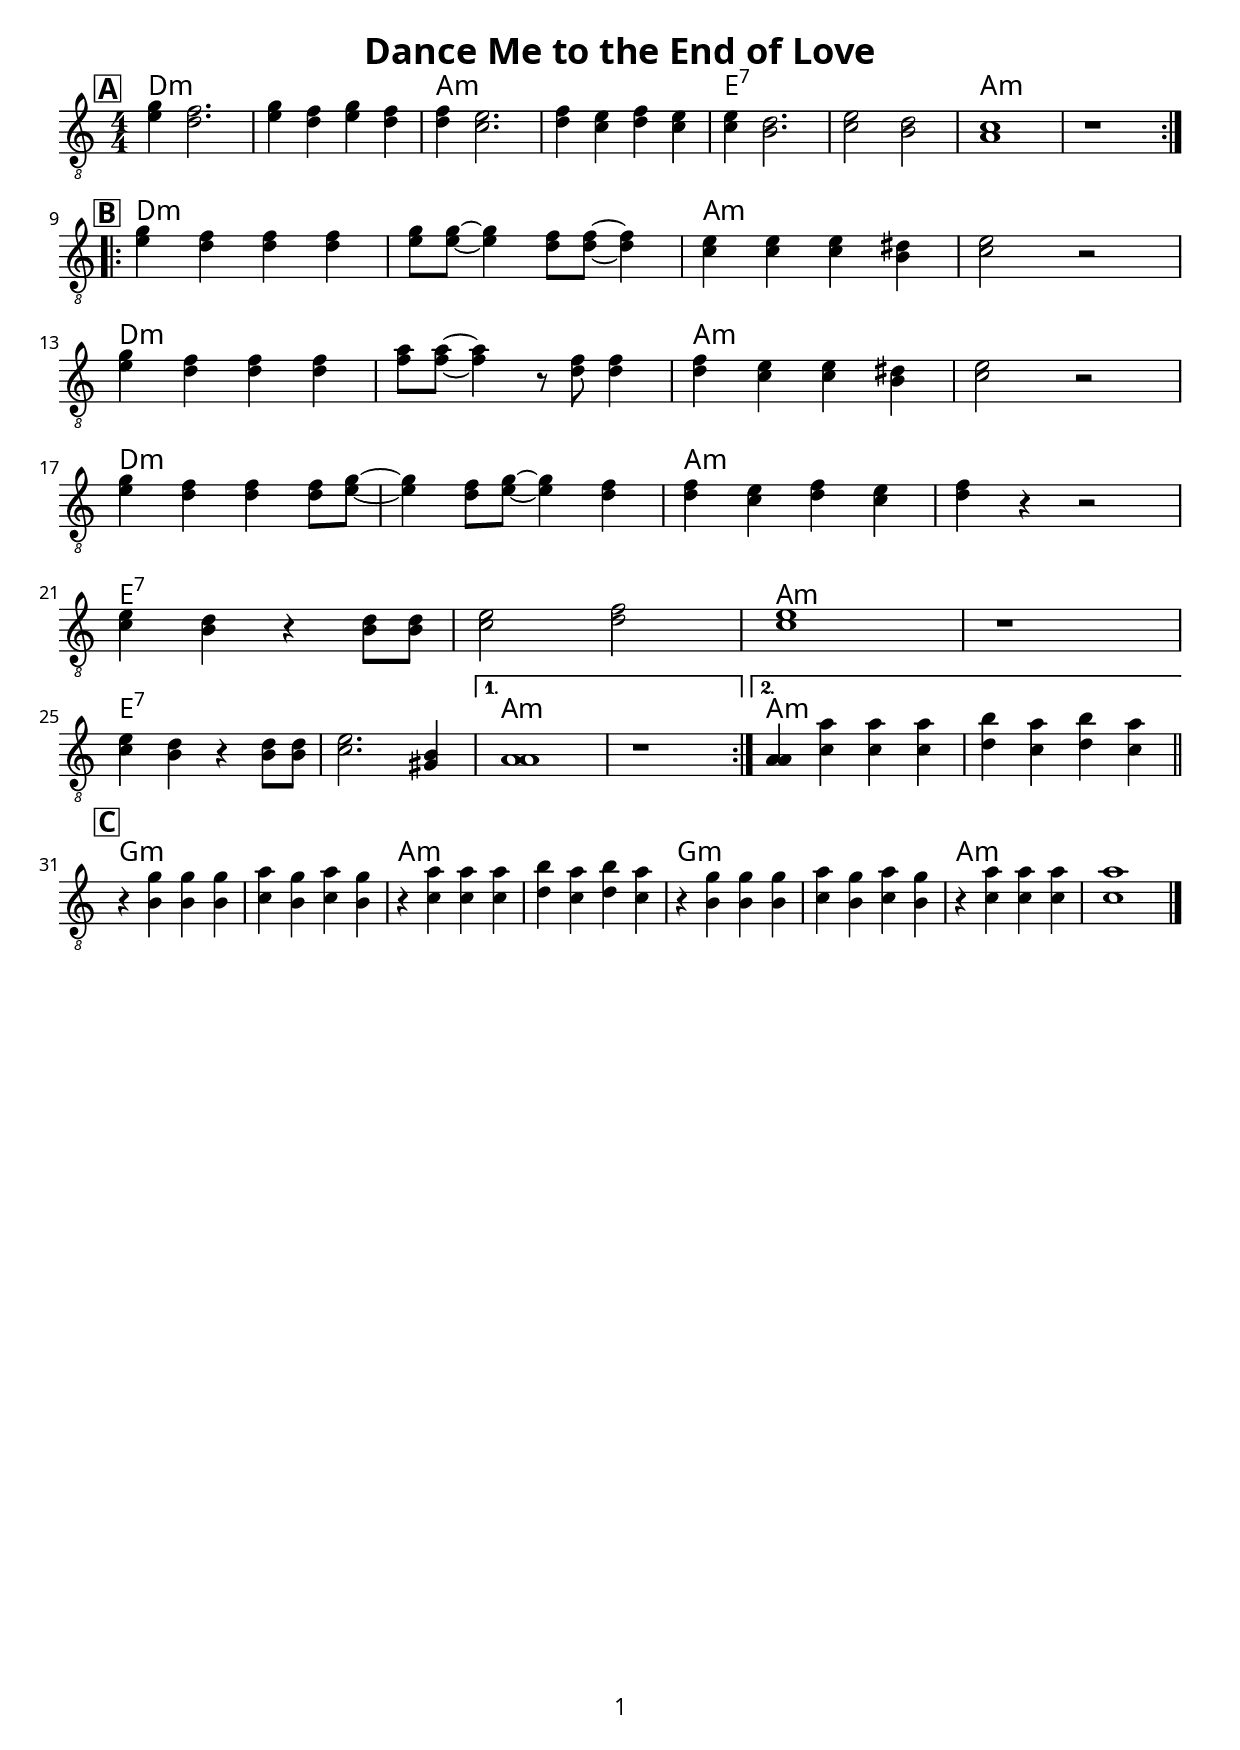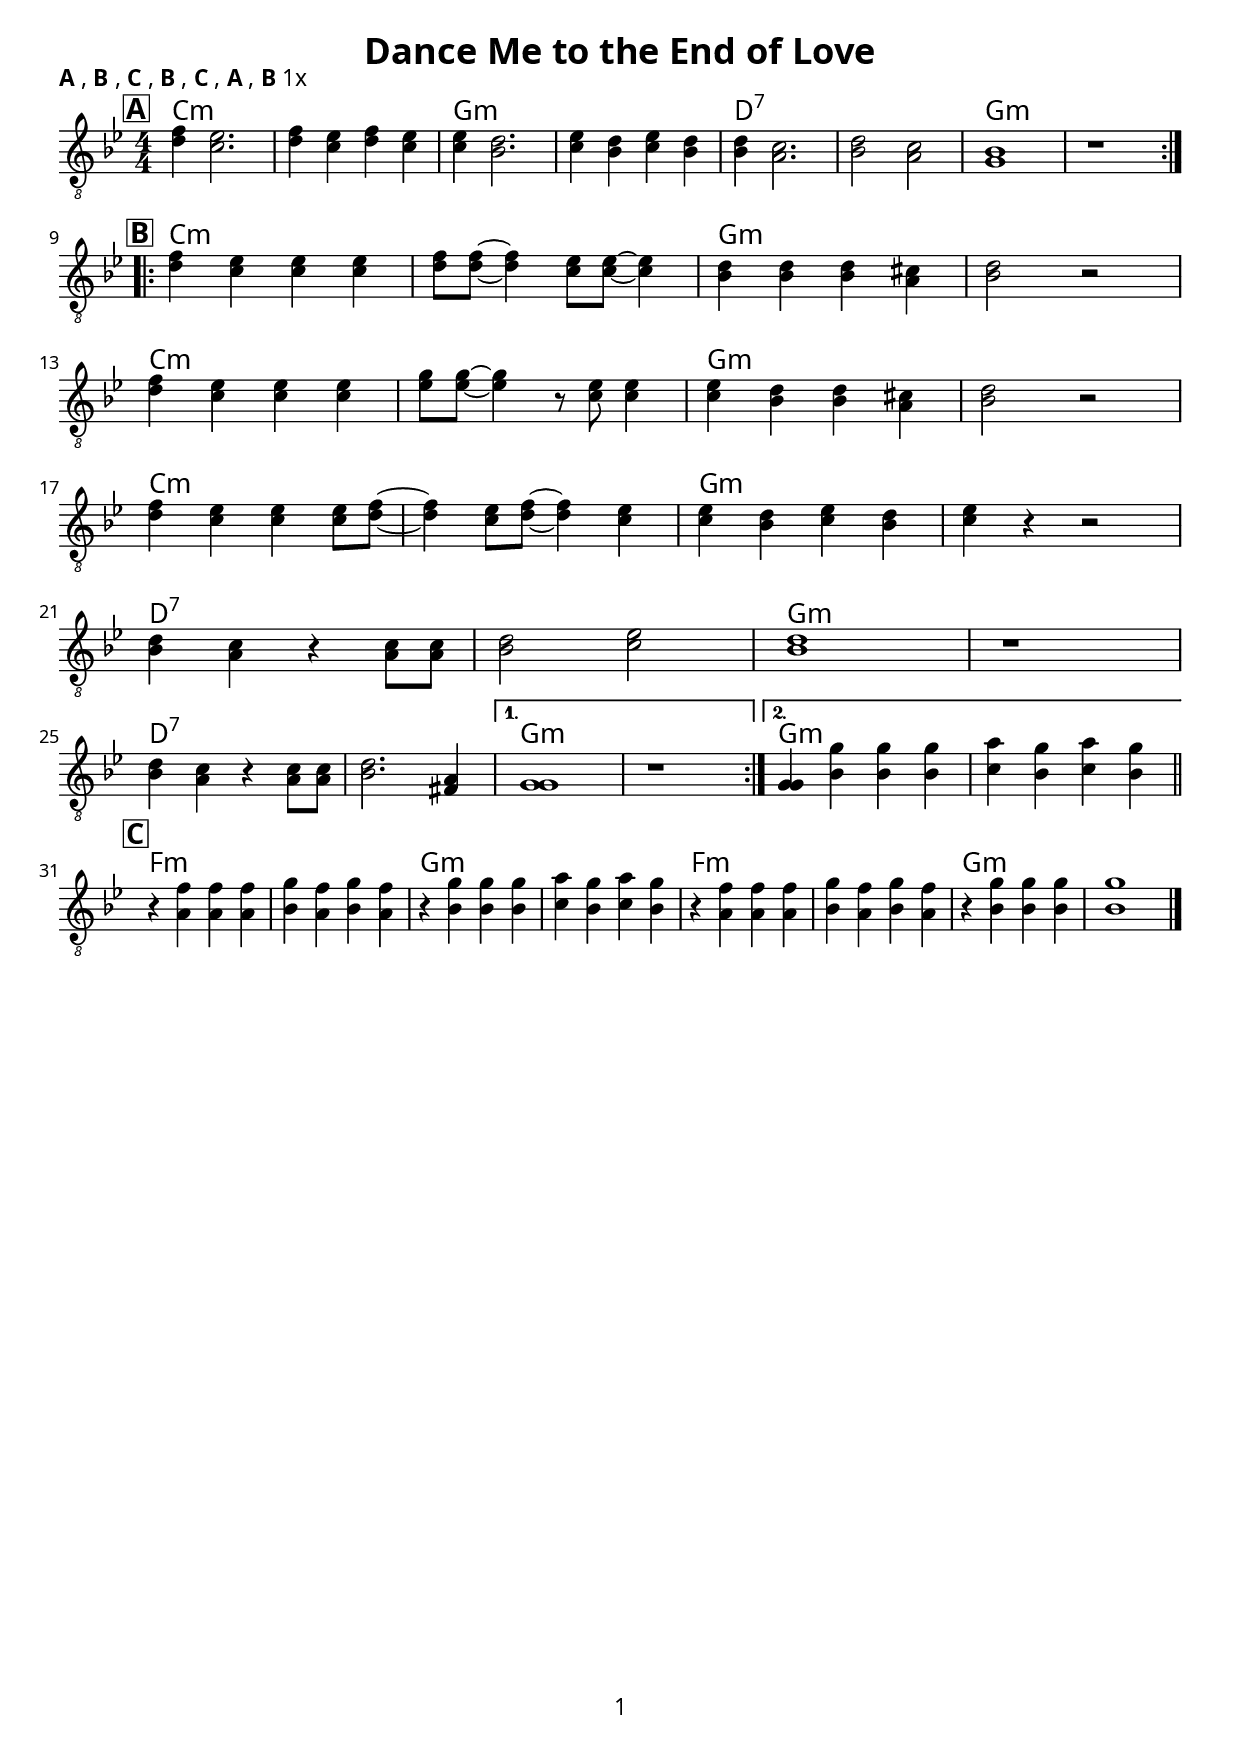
% {{{ PARAMETRI
  myTitle = "Dance Me to the End of Love"
  myKey = \key bes \major
  myTime = \time 4/4 
  myTempo =  #(ly:make-moment 190 4)

  struttura = \markup {
    \column {
        \line {\bold{A}, 
        \bold{B}, 
        \bold{C},
        \bold{B}, 
        \bold{C},
        \bold{A},
        \bold{B}1x
      }
    }
  }
% }}}

% INTESTAZIONE {{{
\version "2.18.2"

\header {
  title = \myTitle
}

\paper{
  print-first-page-number = ##t
  oddHeaderMarkup = \markup \null
  evenHeaderMarkup = \markup \null
  oddFooterMarkup = \markup {
    \fill-line {
      \on-the-fly \print-page-number-check-first
      \fromproperty #'page:page-number-string
    }
  }
  evenFooterMarkup = \oddFooterMarkup
  #(set-global-staff-size 10)
  myStaffSize = #20
  fonts = #(make-pango-font-tree
  "FontAwesome"
  "FontAwesome"
  "FontAwesome"
  (/ myStaffSize 20))
}

global = {
  \myKey
  \numericTimeSignature
  \myTime
  \set Score.markFormatter = #format-mark-box-alphabet
}
\layout {
  indent = #0
  \context { 
    \Staff \RemoveEmptyStaves 
    \override VerticalAxisGroup.remove-first = ##t
  }
}

toCoda = {
  % the align part
  \mark \markup { { \lower #1 "al  " { \musicglyph #"scripts.coda"} } } 
}
%}}}

% {{{ PARTE A
  temaA = {
    \repeat volta 2 {
      <d f>4 <c ees>2. | <d f>4 <c ees>4 <d f> <c ees> |
      <c ees> <bes d>2.| <c ees>4 <bes d> <c ees> <bes d> |
      <bes d> <a c>2. | <bes d>2 <a c> |
      <g bes>1 | r1 |
    } 
  }

  accordiA = \chordmode{
    \repeat volta 2{
      c1:m | c1:m | g1:m | g1:m |
      d1:7 | d1:7 | g1:m | g1:m |
    }
  }
  
  silenzioA =  {
    \repeat volta 2 {
      s1 | s1 | s1 |s1 |
      s1 | s1 | s1 |s1 |
    }
  }
% }}}

% {{{ PARTE B
  temaB = {
    \repeat volta 2 {
      f'4 ees ees ees | f8 f~ f4 ees8 ees8~ ees4 | d d d cis | d2 r2 | \break
      f4 ees ees ees | g8 g8~g4 r8 ees ees4 | ees d d cis | d2 r2 | \break
      f4 ees ees ees8 f8~ | f4 ees8 f8~ f4 ees4 | ees d ees d | ees4 r4 r2 | \break
      d4 c r c8 c | d2 ees | d1 | r1 | \break
      d4 c r c8 c | d2. fis,4 | 
    } 
    \alternative{
      { g1 | r1 | }
      { g4 g' g g | a g a g | }
    }
  }

  temaBdue = {
    \repeat volta 2 {
      d4 c c c | d8 d~ d4 c8 c8~ c4 | bes bes bes a | bes2 r2 | \break
      d4 c c c | ees8 ees8~ees4 r8 c c4 | c bes bes a | bes2 r2 | \break
      d4 c c c8 d8~ | d4 c8 d8~ d4 c4 | c bes c bes | c4 r4 r2 | \break
      bes4 a r a8 a | bes2 c | bes1 | r1 | \break
      bes4 a r a8 a | bes2. a4 | 
    } 
    \alternative{
      { g1 | r1 | }
      { g4 bes bes bes | c bes c bes |}
    }
  }

  accordiB = \chordmode{
    \repeat volta 2{
      c1:m | c1:m | g1:m | g1:m |
      c1:m | c1:m | g1:m | g1:m |
      c1:m | c1:m | g1:m | g1:m |
      d1:7 | d1:7 | g1:m | g1:m |
      d1:7 | d1:7 | 
    }
    \alternative{
      { g1:m | g1:m | }
      { g1:m | g1:m | }
    }
  }
% }}}

% {{{ PARTE C
  temaC = {
    r4 f' f f | g f g f | r4 g g g | a g a g |
    r4 f f f | g f g f | r4 g g g | g1 |
  }

  temaCdue = {
    r4 a, a a | bes a bes a | r4 bes bes bes | c bes c bes |
    r4 a a a | bes a bes a | r4 bes bes bes | bes1 |
  }

  accordiC = \chordmode{
      f1:m | f1:m | g1:m | g1:m |
      f1:m | f1:m | g1:m | g1:m |
  }
% }}}

% SCORE {{{
tema = \relative c' {
  \mark \default
  \temaA \break
  \mark \default
  \new Voice <<{\temaB} {\temaBdue}>>
  \bar "||"
  \break
  \mark \default
  \new Voice <<{\temaC} {\temaCdue}>>
  \bar "|."
}

chordsPart ={
  \new ChordNames {
    \set chordChanges = ##t
    \accordiA
    \accordiB
    \accordiC
  }
}

temaPart = \new Staff \with {
  instrumentName = ""
  midiInstrument = "piano"
} { \clef "treble_8" \global \tema }

scoreContent = << 
  \chordsPart
  \temaPart
  % \temaDuePart
>>
%}}}

% {{{ BOOKS
  \book{
    \bookOutputSuffix "C"
    \struttura
    \score {
      \scoreContent
      \layout {}
      \midi { \context { \Score tempoWholesPerMinute = #(ly:make-moment 190 4) } }
    }
  }

  \book{
    \bookOutputSuffix "Bb"
    \score { \transpose c d {\scoreContent} }
  }
% }}}
